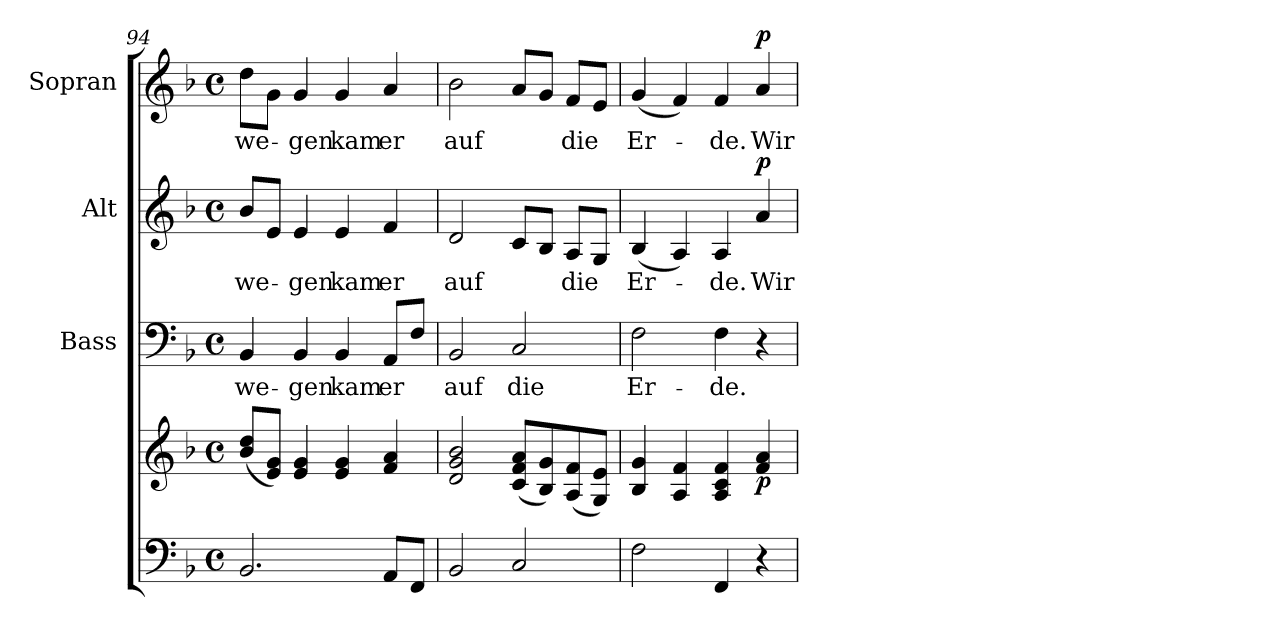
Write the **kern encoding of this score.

**kern	**kern	**dynam	**kern	**text	**kern	**text	**dynam	**kern	**text	**dynam
*part4	*part4	*part4	*part3	*part3	*part2	*part2	*part2	*part1	*part1	*part1
*staff5	*staff4	*staff4/5	*staff3	*staff3	*staff2	*staff2	*staff2	*staff1	*staff1	*staff1
*	*	*	*I"Bass	*	*I"Alt	*	*	*I"Sopran	*	*
*	*	*	*I'B.	*	*I'A.	*	*	*I'S.	*	*
!!LO:LB:g=z
*clefF4	*clefG2	*	*clefF4	*	*clefG2	*	*	*clefG2	*	*
*k[b-]	*k[b-]	*	*k[b-]	*	*k[b-]	*	*	*k[b-]	*	*
*F:	*F:	*	*F:	*	*F:	*	*	*F:	*	*
*M4/4	*M4/4	*	*M4/4	*	*M4/4	*	*	*M4/4	*	*
*met(c)	*met(c)	*	*met(c)	*	*met(c)	*	*	*met(c)	*	*
=94	=94	=94	=94	=94	=94	=94	=94	=94	=94	=94
!	!	!	!	!LO:LY:b	!	!LO:LY:b	!	!	!LO:LY:b	!
2.BB-/	(<8b-/ 8dd/L	.	4BB-/	-we-	8b-/L	-we-	.	8dd\L	-we-	.
.	8e/ 8g/J)	.	.	.	8e/J	.	.	8g\J	.	.
!	!	!	!	!LO:LY:b	!	!LO:LY:b	!	!	!LO:LY:b	!
.	4e/ 4g/	.	4BB-/	-gen	4e/	-gen	.	4g/	-gen	.
!	!	!	!	!LO:LY:b	!	!LO:LY:b	!	!	!LO:LY:b	!
.	4e/ 4g/	.	4BB-/	kam	4e/	kam	.	4g/	kam	.
!	!	!	!	!LO:LY:b	!	!LO:LY:b	!	!	!LO:LY:b	!
8AA/L	4f/ 4a/	.	8AA/L	er	4f/	er	.	4a/	er	.
8FF/J	.	.	8F/J	.	.	.	.	.	.	.
=95	=95	=95	=95	=95	=95	=95	=95	=95	=95	=95
!	!	!	!	!LO:LY:b	!	!LO:LY:b	!	!	!LO:LY:b	!
2BB-/	2d/ 2g/ 2b-/	.	2BB-/	auf	2d/	auf	.	2b-\	auf	.
!	!	!	!	!LO:LY:b	!	!	!	!	!	!
2C/	(<8c/ 8f/ 8a/L	.	2C/	die	8c/L	.	.	8a/L	.	.
.	8B-/ 8g/)	.	.	.	8B-/J	.	.	8g/J	.	.
!	!	!	!	!	!	!LO:LY:b	!	!	!LO:LY:b	!
.	(<8A/ 8f/	.	.	.	8A/L	die	.	8f/L	die	.
.	8G/ 8e/J)	.	.	.	8G/J	.	.	8e/J	.	.
=96	=96	=96	=96	=96	=96	=96	=96	=96	=96	=96
!	!	!	!	!LO:LY:b	!	!LO:LY:b	!	!	!LO:LY:b	!
2F\	4B-/ 4g/	.	2F\	Er-	(4B-/	Er-	.	(<4g/	Er-	.
.	4A/ 4f/	.	.	.	4A/)	.	.	4f/)	.	.
!	!	!	!	!LO:LY:b	!	!LO:LY:b	!	!	!LO:LY:b	!
4FF/	4A/ 4c/ 4f/	.	4F\	-de.	4A/	-de.	.	4f/	-de.	.
!	!	!LO:DY:b	!	!	!	!LO:LY:b	!LO:DY:a	!	!LO:LY:b	!LO:DY:a
4r	4f/ 4a/	p	4r	.	4a/	Wir	p	4a/	Wir	p
=	=	=	=	=	=	=	=	=	=	=
*-	*-	*-	*-	*-	*-	*-	*-	*-	*-	*-
